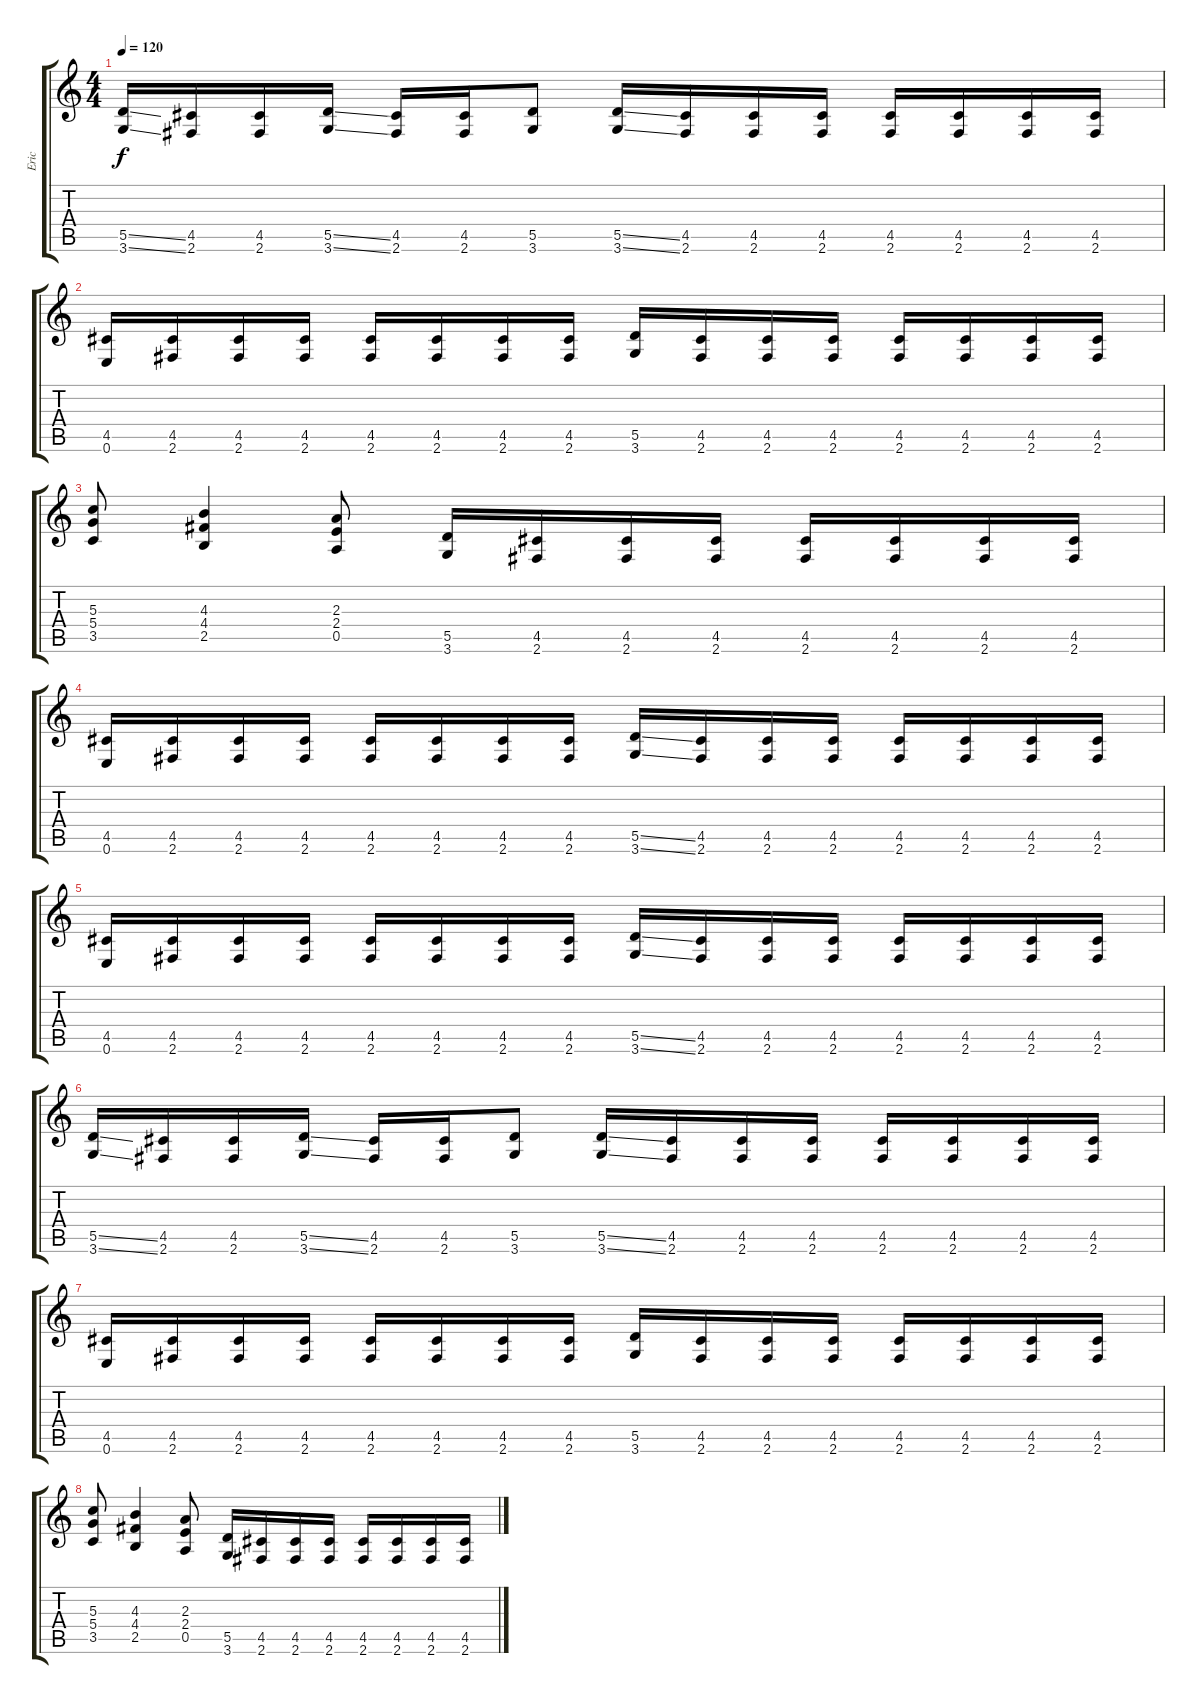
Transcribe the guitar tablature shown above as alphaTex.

\track ("Eric" "Eric") {instrument overdrivenguitar}
\staff {score tabs}
\tuning (E4 B3 G3 D3 A2 E2) {hide}
\ts (4 4)
\tempo 120
\clef g2
\ks c
(5.5{ss} 3.6{ss}).16{dy f} (4.5 2.6).16 (4.5 2.6).16 (5.5{ss} 3.6{ss}).16 (4.5 2.6).16 (4.5 2.6).16 (5.5 3.6).8 (5.5{ss} 3.6{ss}).16 (4.5 2.6).16 (4.5 2.6).16 (4.5 2.6).16 (4.5 2.6).16 (4.5 2.6).16 (4.5 2.6).16 (4.5 2.6).16 |
(4.5 0.6).16 (4.5 2.6).16 (4.5 2.6).16 (4.5 2.6).16 (4.5 2.6).16 (4.5 2.6).16 (4.5 2.6).16 (4.5 2.6).16 (5.5 3.6).16 (4.5 2.6).16 (4.5 2.6).16 (4.5 2.6).16 (4.5 2.6).16 (4.5 2.6).16 (4.5 2.6).16 (4.5 2.6).16 |
(5.3 5.4 3.5).8 (4.3 4.4 2.5).4 (2.3 2.4 0.5).8 (5.5 3.6).16 (4.5 2.6).16 (4.5 2.6).16 (4.5 2.6).16 (4.5 2.6).16 (4.5 2.6).16 (4.5 2.6).16 (4.5 2.6).16 |
(4.5 0.6).16 (4.5 2.6).16 (4.5 2.6).16 (4.5 2.6).16 (4.5 2.6).16 (4.5 2.6).16 (4.5 2.6).16 (4.5 2.6).16 (5.5{ss} 3.6{ss}).16 (4.5 2.6).16 (4.5 2.6).16 (4.5 2.6).16 (4.5 2.6).16 (4.5 2.6).16 (4.5 2.6).16 (4.5 2.6).16 |
(4.5 0.6).16 (4.5 2.6).16 (4.5 2.6).16 (4.5 2.6).16 (4.5 2.6).16 (4.5 2.6).16 (4.5 2.6).16 (4.5 2.6).16 (5.5{ss} 3.6{ss}).16 (4.5 2.6).16 (4.5 2.6).16 (4.5 2.6).16 (4.5 2.6).16 (4.5 2.6).16 (4.5 2.6).16 (4.5 2.6).16 |
(5.5{ss} 3.6{ss}).16 (4.5 2.6).16 (4.5 2.6).16 (5.5{ss} 3.6{ss}).16 (4.5 2.6).16 (4.5 2.6).16 (5.5 3.6).8 (5.5{ss} 3.6{ss}).16 (4.5 2.6).16 (4.5 2.6).16 (4.5 2.6).16 (4.5 2.6).16 (4.5 2.6).16 (4.5 2.6).16 (4.5 2.6).16 |
(4.5 0.6).16 (4.5 2.6).16 (4.5 2.6).16 (4.5 2.6).16 (4.5 2.6).16 (4.5 2.6).16 (4.5 2.6).16 (4.5 2.6).16 (5.5 3.6).16 (4.5 2.6).16 (4.5 2.6).16 (4.5 2.6).16 (4.5 2.6).16 (4.5 2.6).16 (4.5 2.6).16 (4.5 2.6).16 |
(5.3 5.4 3.5).8 (4.3 4.4 2.5).4 (2.3 2.4 0.5).8 (5.5 3.6).16 (4.5 2.6).16 (4.5 2.6).16 (4.5 2.6).16 (4.5 2.6).16 (4.5 2.6).16 (4.5 2.6).16 (4.5 2.6).16
